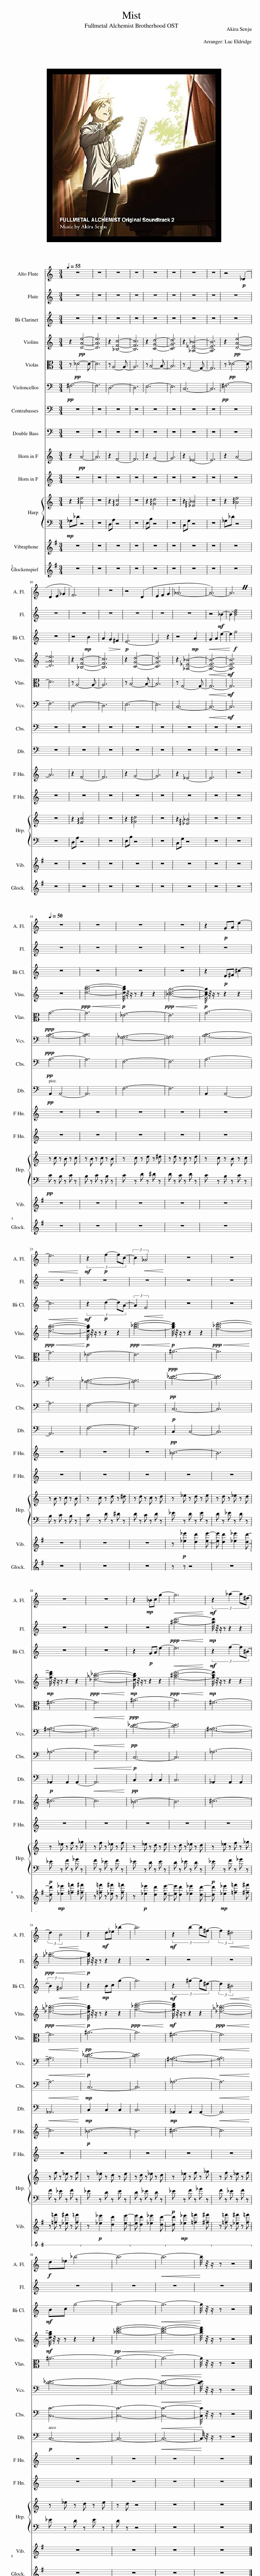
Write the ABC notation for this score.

X:1
%%score 1 2 3 4 5 6 7 8 9 { 10 | 11 } 12 13
L:1/8
Q:1/4=55
M:3/4
I:linebreak $
K:C
V:1 treble transpose=-5
V:2 treble
V:3 treble transpose=-2
V:4 treble
V:5 alto
V:6 bass
V:7 bass transpose=-12
V:8 bass transpose=-12
V:9 treble transpose=-7
V:10 treble
V:11 bass
V:12 treble
V:13 treble transpose=24
V:1
[K:C] z6 | z6 | z6 | z6 | z6 | %5
 z6 | z6 | z6 | z4!p! (_D2 |$ D2 E2 _G2 | %10
 F6) | z6 | z4 (D2 | E2 F2 G2 | _A6- | %15
 A6-) | A6 |$[Q:1/4=50] z6 | z6 | z6 | %20
 z6 | z2!p! GA e2- |$!<(! e6!<)! |!mf! z2!p! f2- fc- | c2!<(! _A4!<)! | %25
 z6 | z6 |$ z6 | z6 | z2!mp! _Bc g2- | %30
!<(! g6!<)! |!mf! z2 _a2- a^d- |$ d2!<(! B4!<)! | z2!mf! d_e _b2- | b6 | %35
!mf! z2 b2- b^f- | f2!<(! ^d4!<)! |$!f! d_e _b4- | b6- |!<(! b6-!<)! | %40
 b/4 z/4 z/ z z4 |] %41
V:2
 z6 | z6 | z6 | z6 | z6 | %5
 z6 | z6 | z6 | z6 |$ z6 | %10
 z6 | z6 | z6 | z6 | z6 | %15
 z4!mf! _B2- | B2- [Bdf]4 |$ z6 | z6 | z6 | %20
 z6 | z6 |$ z6 | z6 | z6 | %25
 z6 | z6 |$ z6 | z6 | z6 | %30
!ppp!!<(! [^ad']6-!<)! |!mp! [ad']/4 z/4 z/ z z2 z2 |$!ppp!!<(! [_g_b]6-!<)! |!p! [gb]/4 z/4 z/ z z2 z2 | z6 | %35
 z6 | z6 |$ z6 | z6 | z6 | %40
 z6 |] %41
V:3
 z6 | z6 | z6 | z6 | z6 | %5
 z6 | z6 | z6 | z6 |$ z6 | %10
 z4!mp! B2 | A2!>(! G2 ^F2!>)! |!p! E6- | E4 z2 | z4!mp! A2 | %15
!<(! G2 A2 e2-!<)! | e2!f! g4 |$ z6 | z6 | z6 | %20
 z6 | z2!p! E^F ^c2- |$!<(! c6!<)! |!mf! z2!p! d2- dA- | A2!<(! F4!<)! | %25
 z6 | z6 |$ z6 | z6 | z2!p! GA e2- | %30
!<(! e6!<)! |!mf! z2 f2- f^B- |$ B2!<(! ^G4!<)! | z2!mp! Bc g2- | g6 | %35
!mf! z2 ^g2- g^d- | d2!<(! ^B4!<)! |$!mf! Bc g4- | g6- |!<(! g6-!<)! | %40
 g/4 z/4 z/ z z4 |] %41
V:4
 z2!pp! [DAe]4- | [DAe]6 | z2 [_B,Fc]4- | [B,Fc]6 | z2 [CGd]4- | %5
 [CGd]6 | z2 [_A,_E_B]4- | [A,EB]6 | z2!pp! [DAe]4- |$ [DAe]6 | %10
 z2 [_B,Fc]4- | [B,Fc]6 | z2 [CGd]4- | [CGd]6 | z2 [_A,_E_B]4- | %15
!<(! [A,EB]6-!<)! |!mf! [A,EB]6 |$ z6 |!ppp!!<(! [dgb]6-!<)! |!p! [dgb]/4 z/4 z/ z z2 z2 | %20
!ppp!!<(! [_Bdg]6-!<)! |!p! [Bdg]/4 z/4 z/ z z2 z2 |$!ppp!!<(! [dgb]6-!<)! |!p! [dgb]/4 z/4 z/ z z2 z2 |!ppp!!<(! [g_bd']6-!<)! | %25
!p! [gbd']/4 z/4 z/ z z2 z2 |!ppp!!<(! [f_bd']6-!<)! |$!mp! [fbd']/4 z/4 z/ z z2 z2 |!ppp!!<(! [_d_g_b]6-!<)! |!mp! [dgb]/4 z/4 z/ z z2 z2 | %30
!ppp!!<(! [f^ad']6-!<)! |!mp! [fad']/4 z/4 z/ z z2 z2 |$!ppp!!<(! [_d_g_b]6-!<)! |!p! [dgb]/4 z/4 z/ z z2 z2 |!ppp!!<(! [f_bd']6-!<)! | %35
!mf! [fbd']/4 z/4 z/ z z2 z2 |!ppp!!<(! [_d_g_b]6-!<)! |$!mf! [dgb]/4 z/4 z/ z z2 z2 |!pp!!<(! [_bd'f']6-!<)! | [bd'f']6- | %40
 [bd'f']/4 z/4 z/ z z4 |] %41
V:5
 z!pp! _D4- D- | D6 | z A,4- A,- | A,6 | z B,4- B,- | %5
 B,6 | z G,4- G,- | G,6 | z!pp! _D4- D- |$ D6 | %10
 z A,4- A,- | A,6 | z B,4- B,- | B,6 | z G,4- G,- | %15
!<(! G,6-!<)! |!mf! G,6 |$!ppp! G6- | G6 | _E6- | %20
 E6 | G6- |$ G6 | _E6- | E6 | %25
!ppp! ^A6- | A6 |$ ^F6- |!<(! F6!<)! |!ppp! ^A6- | %30
 A6 | ^F6- |$!<(! F6!<)! |!pp! ^A6- | A6 | %35
 ^F6- |!<(! F6!<)! |$ ^A6- | A6- |!<(! A6-!<)! | %40
 A/4 z/4 z/ z z4 |] %41
V:6
!pp! ^F,6- | F,6 | D,6- | D,6 | E,6- | %5
 E,6 | C,6- | C,6 |!pp! ^F,6- |$ F,6 | %10
 D,6- | D,6 | E,6- | E,6 | C,6- | %15
!<(! C,6-!<)! |!mf! C,6 |$!ppp! [B,C]6- | [B,C]6 | [G,_A,]6- | %20
 [G,A,]6 | [B,C]6- |$ [B,C]6 | [G,_A,]6- | [G,A,]6 | %25
!pp! [D_E]6- | [DE]6 |$ [^A,B,]6- |!<(! [A,B,]6!<)! |!pp! [D_E]6- | %30
 [DE]6 | [^A,B,]6- |$!<(! [A,B,]6!<)! |!p! [D_E]6- | [DE]6 | %35
 [^A,B,]6- |!<(! [A,B,]6!<)! |$ [D_E]6- | [DE]6- |!<(! [DE]6-!<)! | %40
 [DE]/4 z/4 z/ z z4 |] %41
V:7
 z6 | z6 | z6 | z6 | z6 | %5
 z6 | z6 | z6 | z6 |$ z6 | %10
 z6 | z6 | z6 | z6 | z6 | %15
 z6 | z6 |$!pp! A,6- | A,6 | F,6- | %20
 F,6 | A,6- |$ A,6 | F,6- | F,6 | %25
!p! C,6- | C,6 |$ _A,6- |!<(! A,6!<)! |!p! C,6- | %30
 C,6 | _A,6- |$!<(! A,6!<)! |!mp! C,6- | C,6 | %35
 _A,6- |!<(! A,6!<)! |$ [C,C]6- | [C,C]6- |!<(! [C,C]6-!<)! | %40
 [C,C]/4 z/4 z/ z z4 |] %41
V:8
 z6 | z6 | z6 | z6 | z6 | %5
 z6 | z6 | z6 | z6 |$ z6 | %10
 z6 | z6 | z6 | z6 | z6 | %15
 z6 | z6 |$!pp! A,,2 A,,4- | A,,6 | F,6- | %20
 F,6 | A,,2 A,,4- |$ A,,6 | F,6- | F,6 | %25
!pp! C,2 C,4- | C,6 |$!p! _A,,2 A,,2 A,,2- |!<(! A,,6!<)! |!pp! C,2 C,2 C,2 | %30
 C,6 | _A,,2 A,,2 A,,2 |$!<(! _A,,6!<)! |!mp! C,2 C,2 C,2 | C,6 | %35
!mp! _A,,2 A,,2 A,,2- |!<(! A,,6!<)! |$!p! C,6- | C,6- |!<(! C,6-!<)! | %40
 C,/4 z/4 z/ z z4 |] %41
V:9
 z2!pp! A4- | A6 | z2 F4- | F6 | z2 G4- | %5
 G6 | z2 _E4- | E6 | z2 A4- |$ A6 | %10
 z2 F4- | F6 | z2 G4- | G6 | z2 _E4- | %15
 E6 | z6 |$ z6 | z6 | z6 | %20
 z6 | z6 |$ z6 | z6 | z6 | %25
 _B6- | B6 |$ ^c6- | c6 | _B6- | %30
 B6 | ^c6- |$ c6 |!p! _B6- | B6 | %35
 ^c6- | c6 |$ z6 | z6 | z6 | %40
 z6 |] %41
V:10
 z2 !arpeggio![Ae]4 | z6 | z2 !arpeggio![Fc]4 | z6 | z2 !arpeggio![Gd]4 | %5
 z6 | z2 !arpeggio![_E_B]4 | z6 | z2 !arpeggio![Ae]4 |$ z6 | %10
 z2 !arpeggio![Fc]4 | z6 | z2 !arpeggio![Gd]4 | z6 | z2 !arpeggio![_E_B]4 | %15
 z6 | z6 |$ z c z B z c | z B z c z B | z c z d z ^d | %20
 z d z c z d | z c z B z c |$ z B z c z B | z c z d z ^d | z d z c z d | %25
 z _e z d z e | z d z _e z d |$ z _e z f z _g | z f z _e z f | z _e z d z e | %30
 z d z _e z d | z _e z f z _g |$ z f z _e z f | z _e z d z e | z d z _e z d | %35
 z _e z f z _g | z f z _e z f |$ z _e z d z e | z d z4 | z6 | %40
 z6 |] %41
V:11
!mp! _G,_D z4 | z6 | D,A, z4 | z6 | E,B, z4 | %5
 z6 | C,G, z4 | z6 | _G,_D z4 |$ z6 | %10
 D,A, z4 | z6 | E,B, z4 | z6 | C,G, z4 | %15
 z6 | z6 |$!pp! C z B, z C z | B, z C z B, z | C z D z ^D z | %20
 D z C z D z | C z B, z C z |$ B, z C z B, z | C z D z ^D z | D z C z D z | %25
 _E z D z E z | D z _E z D z |$!p! _E z F z _G z | F z _E z F z | _E z D z E z | %30
 D z _E z D z |!p! _E z F z _G z |$ F z _E z F z | _E z D z E z | D z _E z D z | %35
!p! _E z F z _G z | F z _E z F z |$ _E z D z E z | D z z4 | z6 | %40
 z6 |] %41
V:12
[K:G] z6 | z6 | z6 | z6 | z6 | %5
 z6 | z6 | z6 | z6 |$ z6 | %10
 z6 | z6 | z6 | z6 | z6 | %15
 z6 | z6 |$ z6 | z6 | z6 | %20
 z6 | z6 |$ z6 | z6 | z6 | %25
 z!p! [_e_e']2 [dd']2 [ee']- | [ee'] [dd']2 [_e_e']2 [dd']- |$ [dd']!mp! [_e_e']2 [=f=f']2 [^f^f'] | z [=f=f'] z [_e^f'] z [f=f'] | z!p! [_e_e']2 [dd']2 [ee']- | %30
 [ee'] [dd']2 [_e_e']2 [dd']- | [dd']!mp! [_e_e']2 [=f=f']2 [^f^f'] |$ z [=f=f'] z [_e^f'] z [f=f'] | z!p! [_e_e']2 [dd']2 [ee']- | [ee'] [dd']2 [_e_e']2 [dd']- | %35
 [dd']!mp! [_e_e']2 [=f=f']2 [^f^f'] | z [=f=f'] z [_e^f'] z [f=f'] |$ z6 | z6 | z6 | %40
 z6 |] %41
V:13
[K:G] z6 | z6 | z6 | z6 | z6 | %5
 z6 | z6 | z6 | z6 |$ z6 | %10
 z6 | z6 | z6 | z6 | z6 | %15
 z6 | z6 |$ z6 | z6 | z6 | %20
 z6 | z6 |$ z6 | z6 | z6 | %25
 z!p! z z4 | z6 |$ z6 | z6 | z!p! z z4 | %30
 z6 | z6 |$ z6 | z!p! z z4 | z6 | %35
 z6 | z6 |$ z6 | z6 | z6 | %40
 z6 |] %41
